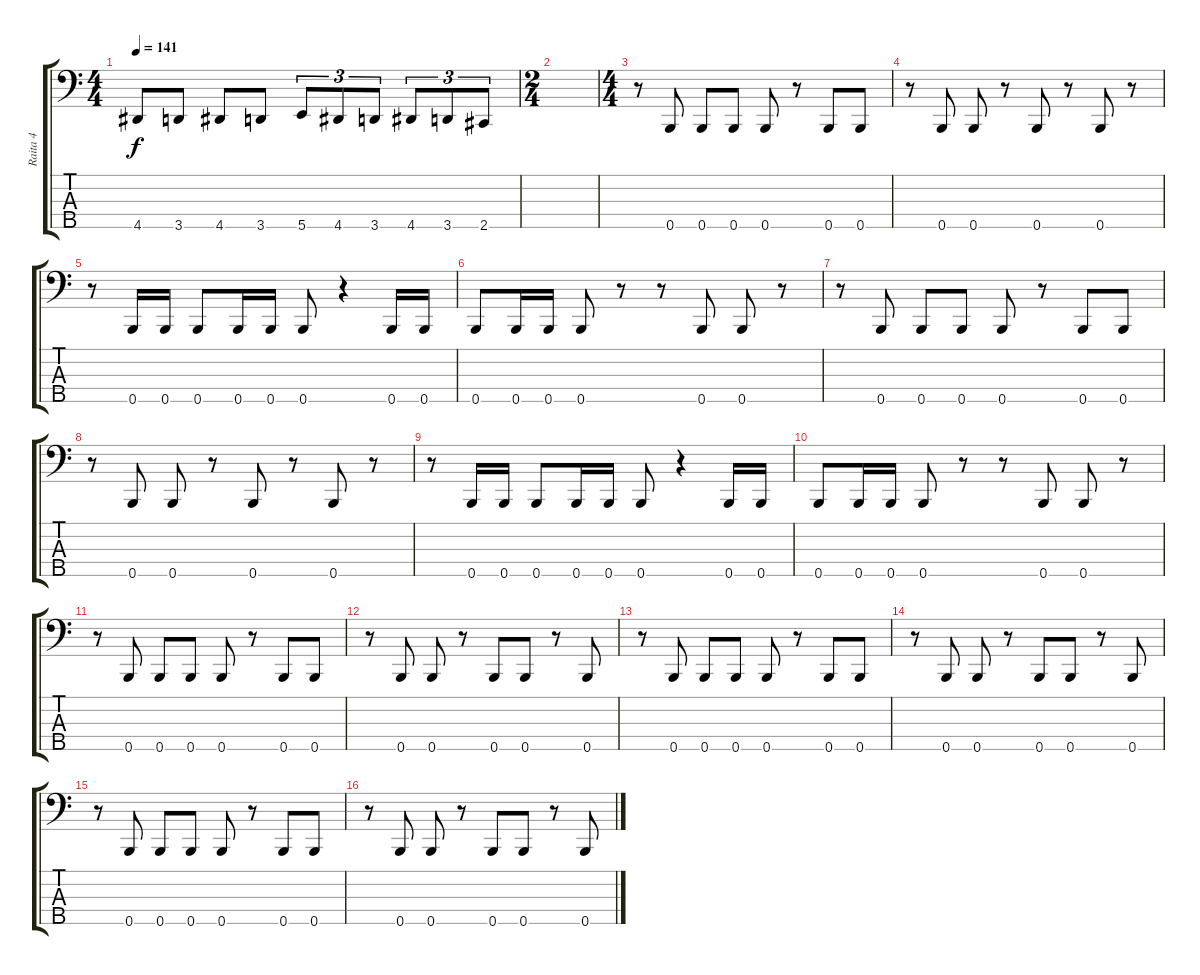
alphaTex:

\track ("Raita 4" "Raita 4") {instrument electricbassfinger}
\staff {score tabs}
\tuning (A2 E2 B1 Gb1 B0) {hide}
\ts (4 4)
\tempo 141
\clef f4
\ks c
4.5.8{dy f} 3.5.8 4.5.8 3.5.8 5.5.8{tu (3 2)} 4.5.8{tu (3 2)} 3.5.8{tu (3 2)} 4.5.8{tu (3 2)} 3.5.8{tu (3 2)} 2.5.8{tu (3 2)} |
\ts (2 4)
|
\ts (4 4)
r.8 0.5.8 0.5.8 0.5.8 0.5.8 r.8 0.5.8 0.5.8 |
r.8 0.5.8 0.5.8 r.8 0.5.8 r.8 0.5.8 r.8 |
r.8 0.5.16 0.5.16 0.5.8 0.5.16 0.5.16 0.5.8 r.4 0.5.16 0.5.16 |
0.5.8 0.5.16 0.5.16 0.5.8 r.8 r.8 0.5.8 0.5.8 r.8 |
r.8 0.5.8 0.5.8 0.5.8 0.5.8 r.8 0.5.8 0.5.8 |
r.8 0.5.8 0.5.8 r.8 0.5.8 r.8 0.5.8 r.8 |
r.8 0.5.16 0.5.16 0.5.8 0.5.16 0.5.16 0.5.8 r.4 0.5.16 0.5.16 |
0.5.8 0.5.16 0.5.16 0.5.8 r.8 r.8 0.5.8 0.5.8 r.8 |
r.8 0.5.8 0.5.8 0.5.8 0.5.8 r.8 0.5.8 0.5.8 |
r.8 0.5.8 0.5.8 r.8 0.5.8 0.5.8 r.8 0.5.8 |
r.8 0.5.8 0.5.8 0.5.8 0.5.8 r.8 0.5.8 0.5.8 |
r.8 0.5.8 0.5.8 r.8 0.5.8 0.5.8 r.8 0.5.8 |
r.8 0.5.8 0.5.8 0.5.8 0.5.8 r.8 0.5.8 0.5.8 |
r.8 0.5.8 0.5.8 r.8 0.5.8 0.5.8 r.8 0.5.8
